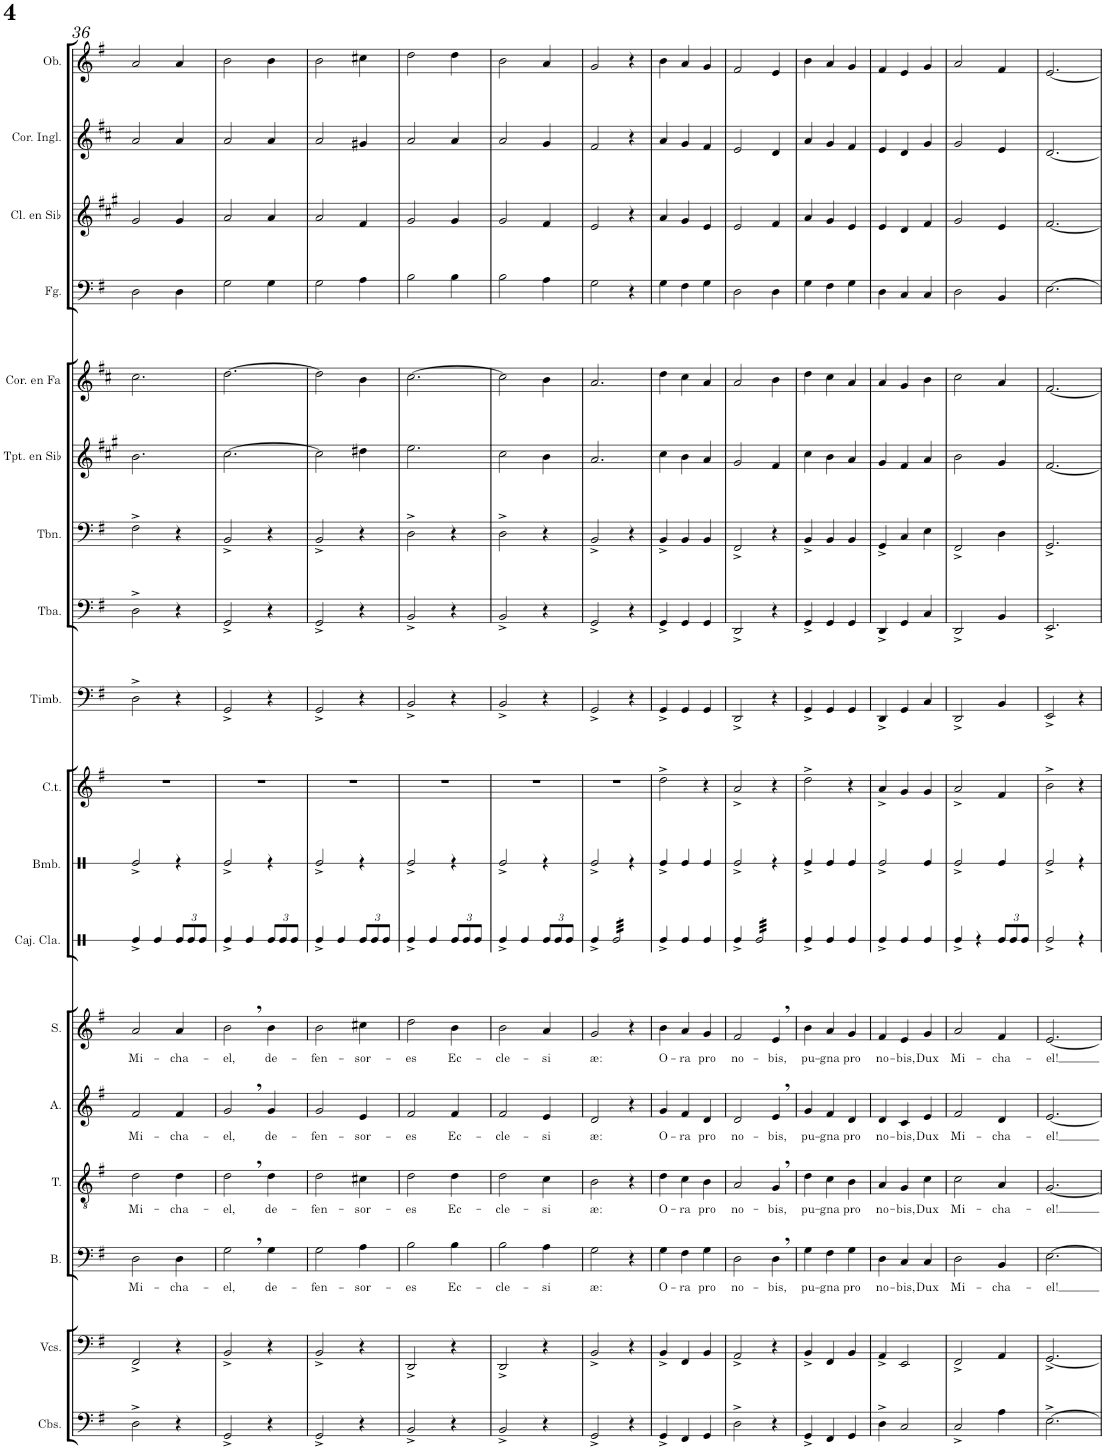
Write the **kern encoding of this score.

**kern	**kern	**kern	**text	**kern	**text	**kern	**text	**kern	**text	**kern	**kern	**kern	**kern	**kern	**kern	**kern	**kern	**kern	**kern	**kern	**kern
*part18	*part17	*part16	*part16	*part15	*part15	*part14	*part14	*part13	*part13	*part12	*part11	*part10	*part9	*part8	*part7	*part6	*part5	*part4	*part3	*part2	*part1
*staff18	*staff17	*staff16	*staff16	*staff15	*staff15	*staff14	*staff14	*staff13	*staff13	*staff12	*staff11	*staff10	*staff9	*staff8	*staff7	*staff6	*staff5	*staff4	*staff3	*staff2	*staff1
*I"Contrabajos	*I"Violonchelos	*I"Bajo	*	*I"Tenor	*	*I"Alto	*	*I"Soprano	*	*I"Caja clara	*I"Bombo	*I"Campanas tubulares	*I"Timbales	*I"Tuba	*I"Trombón	*I"Trompeta en Sib	*I"Corno en Fa	*I"Fagot	*I"Clarinete en Sib	*I"Corno inglés	*I"Oboe
*I'Cbs.	*I'Vcs.	*I'B.	*	*I'T.	*	*I'A.	*	*I'S.	*	*I'Caj. Cla.	*I'Bmb.	*I'C.t.	*I'Timb.	*I'Tba.	*I'Tbn.	*I'Tpt. en Sib	*I'Cor. en Fa	*I'Fg.	*I'Cl. en Sib	*I'Cor. Ingl.	*I'Ob.
!!LO:PB:g=z
*clefF4	*clefF4	*clefF4	*	*clefGv2	*	*clefG2	*	*clefG2	*	*clefX	*clefX	*clefG2	*clefF4	*clefF4	*clefF4	*clefG2	*clefG2	*clefF4	*clefG2	*clefG2	*clefG2
*Trd7c12	*	*	*	*	*	*	*	*	*	*	*	*	*	*	*	*Trd1c2	*Trd4c7	*	*Trd1c2	*Trd4c7	*
*k[f#]	*k[f#]	*k[f#]	*	*k[f#]	*	*k[f#]	*	*k[f#]	*	*k[]	*k[]	*k[f#]	*k[f#]	*k[f#]	*k[f#]	*k[f#c#g#]	*k[f#c#]	*k[f#]	*k[f#c#g#]	*k[f#c#]	*k[f#]
*M3/4	*M3/4	*M3/4	*	*M3/4	*	*M3/4	*	*M3/4	*	*M3/4	*M3/4	*M3/4	*M3/4	*M3/4	*M3/4	*M3/4	*M3/4	*M3/4	*M3/4	*M3/4	*M3/4
=36	=36	=36	=36	=36	=36	=36	=36	=36	=36	=36	=36	=36	=36	=36	=36	=36	=36	=36	=36	=36	=36
!	!	!	!LO:LY:b	!	!LO:LY:b	!	!LO:LY:b	!	!LO:LY:b	!	!	!	!	!	!	!	!	!	!	!	!
2D^\	2FF#^/	2D\	Mi-	2d\	Mi-	2f#/	Mi-	2a/	Mi-	4Re^/	2Re^/	2.r	2D^\	2D^\	2F#^\	2.b\	2.cc#\	2D\	2g#/	2a/	2a/
.	.	.	.	.	.	.	.	.	.	4Re/	.	.	.	.	.	.	.	.	.	.	.
!	!	!	!LO:LY:b	!	!LO:LY:b	!	!LO:LY:b	!	!LO:LY:b	!	!	!	!	!	!	!	!	!	!	!	!
*	*	*	*	*	*	*	*	*	*	*Xbrackettup	*	*	*	*	*	*	*	*	*	*	*
4r	4r	4D\	-cha-	4d\	-cha-	4f#/	-cha-	4a/	-cha-	12Re/L	4r	.	4r	4r	4r	.	.	4D\	4g#/	4a/	4a/
.	.	.	.	.	.	.	.	.	.	12Re/	.	.	.	.	.	.	.	.	.	.	.
.	.	.	.	.	.	.	.	.	.	12Re/J	.	.	.	.	.	.	.	.	.	.	.
=37	=37	=37	=37	=37	=37	=37	=37	=37	=37	=37	=37	=37	=37	=37	=37	=37	=37	=37	=37	=37	=37
!	!	!	!LO:LY:b	!	!LO:LY:b	!	!LO:LY:b	!	!LO:LY:b	!	!	!	!	!	!	!	!	!	!	!	!
2GG^/	2BB^/	2G,\	-el,	2d,\	-el,	2g,/	-el,	2b,\	-el,	4Re^/	2Re^/	2.r	2GG^/	2GG^/	2BB^/	[2.cc#\	[2.dd\	2G\	2a/	2a/	2b\
.	.	.	.	.	.	.	.	.	.	4Re/	.	.	.	.	.	.	.	.	.	.	.
!	!	!	!LO:LY:b	!	!LO:LY:b	!	!LO:LY:b	!	!LO:LY:b	!	!	!	!	!	!	!	!	!	!	!	!
4r	4r	4G\	de-	4d\	de-	4g/	de-	4b\	de-	12Re/L	4r	.	4r	4r	4r	.	.	4G\	4a/	4a/	4b\
.	.	.	.	.	.	.	.	.	.	12Re/	.	.	.	.	.	.	.	.	.	.	.
.	.	.	.	.	.	.	.	.	.	12Re/J	.	.	.	.	.	.	.	.	.	.	.
=38	=38	=38	=38	=38	=38	=38	=38	=38	=38	=38	=38	=38	=38	=38	=38	=38	=38	=38	=38	=38	=38
!	!	!	!LO:LY:b	!	!LO:LY:b	!	!LO:LY:b	!	!LO:LY:b	!	!	!	!	!	!	!	!	!	!	!	!
2GG^/	2BB^/	2G\	-fen-	2d\	-fen-	2g/	-fen-	2b\	-fen-	4Re^/	2Re^/	2.r	2GG^/	2GG^/	2BB^/	2cc#\]	2dd\]	2G\	2a/	2a/	2b\
.	.	.	.	.	.	.	.	.	.	4Re/	.	.	.	.	.	.	.	.	.	.	.
!	!	!	!LO:LY:b	!	!LO:LY:b	!	!LO:LY:b	!	!LO:LY:b	!	!	!	!	!	!	!	!	!	!	!	!
4r	4r	4A\	-sor-	4c#X\	-sor-	4e/	-sor-	4cc#X\	-sor-	12Re/L	4r	.	4r	4r	4r	4dd#X\	4b\	4A\	4f#/	4g#X/	4cc#X\
.	.	.	.	.	.	.	.	.	.	12Re/	.	.	.	.	.	.	.	.	.	.	.
.	.	.	.	.	.	.	.	.	.	12Re/J	.	.	.	.	.	.	.	.	.	.	.
=39	=39	=39	=39	=39	=39	=39	=39	=39	=39	=39	=39	=39	=39	=39	=39	=39	=39	=39	=39	=39	=39
!	!	!	!LO:LY:b	!	!LO:LY:b	!	!LO:LY:b	!	!LO:LY:b	!	!	!	!	!	!	!	!	!	!	!	!
2BB^/	2DD^/	2B\	-es	2d\	-es	2f#/	-es	2dd\	-es	4Re^/	2Re^/	2.r	2BB^/	2BB^/	2D^\	2.ee\	[2.cc#\	2B\	2g#/	2a/	2dd\
.	.	.	.	.	.	.	.	.	.	4Re/	.	.	.	.	.	.	.	.	.	.	.
!	!	!	!LO:LY:b	!	!LO:LY:b	!	!LO:LY:b	!	!LO:LY:b	!	!	!	!	!	!	!	!	!	!	!	!
4r	4r	4B\	Ec-	4d\	Ec-	4f#/	Ec-	4b\	Ec-	12Re/L	4r	.	4r	4r	4r	.	.	4B\	4g#/	4a/	4dd\
.	.	.	.	.	.	.	.	.	.	12Re/	.	.	.	.	.	.	.	.	.	.	.
.	.	.	.	.	.	.	.	.	.	12Re/J	.	.	.	.	.	.	.	.	.	.	.
=40	=40	=40	=40	=40	=40	=40	=40	=40	=40	=40	=40	=40	=40	=40	=40	=40	=40	=40	=40	=40	=40
!	!	!	!LO:LY:b	!	!LO:LY:b	!	!LO:LY:b	!	!LO:LY:b	!	!	!	!	!	!	!	!	!	!	!	!
2BB^/	2DD^/	2B\	-cle-	2d\	-cle-	2f#/	-cle-	2b\	-cle-	4Re^/	2Re^/	2.r	2BB^/	2BB^/	2D^\	2cc#\	2cc#\]	2B\	2g#/	2a/	2b\
.	.	.	.	.	.	.	.	.	.	4Re/	.	.	.	.	.	.	.	.	.	.	.
!	!	!	!LO:LY:b	!	!LO:LY:b	!	!LO:LY:b	!	!LO:LY:b	!	!	!	!	!	!	!	!	!	!	!	!
4r	4r	4A\	-si	4c\	-si	4e/	-si	4a/	-si	12Re/L	4r	.	4r	4r	4r	4b\	4b\	4A\	4f#/	4g/	4a/
.	.	.	.	.	.	.	.	.	.	12Re/	.	.	.	.	.	.	.	.	.	.	.
.	.	.	.	.	.	.	.	.	.	12Re/J	.	.	.	.	.	.	.	.	.	.	.
=41	=41	=41	=41	=41	=41	=41	=41	=41	=41	=41	=41	=41	=41	=41	=41	=41	=41	=41	=41	=41	=41
!	!	!	!LO:LY:b	!	!LO:LY:b	!	!LO:LY:b	!	!LO:LY:b	!	!	!	!	!	!	!	!	!	!	!	!
2GG^/	2BB^/	2G\	-æ:	2B\	-æ:	2d/	-æ:	2g/	-æ:	4Re^/	2Re^/	2.r	2GG^/	2GG^/	2BB^/	2.a/	2.a/	2G\	2e/	2f#/	2g/
*	*	*	*	*	*	*	*	*	*	*tremolo	*	*	*	*	*	*	*	*	*	*	*
.	.	.	.	.	.	.	.	.	.	32Re/LLL	.	.	.	.	.	.	.	.	.	.	.
.	.	.	.	.	.	.	.	.	.	32Re/	.	.	.	.	.	.	.	.	.	.	.
.	.	.	.	.	.	.	.	.	.	32Re/	.	.	.	.	.	.	.	.	.	.	.
.	.	.	.	.	.	.	.	.	.	32Re/	.	.	.	.	.	.	.	.	.	.	.
.	.	.	.	.	.	.	.	.	.	32Re/	.	.	.	.	.	.	.	.	.	.	.
.	.	.	.	.	.	.	.	.	.	32Re/	.	.	.	.	.	.	.	.	.	.	.
.	.	.	.	.	.	.	.	.	.	32Re/	.	.	.	.	.	.	.	.	.	.	.
.	.	.	.	.	.	.	.	.	.	32Re/	.	.	.	.	.	.	.	.	.	.	.
4r	4r	4r	.	4r	.	4r	.	4r	.	32Re/	4r	.	4r	4r	4r	.	.	4r	4r	4r	4r
.	.	.	.	.	.	.	.	.	.	32Re/	.	.	.	.	.	.	.	.	.	.	.
.	.	.	.	.	.	.	.	.	.	32Re/	.	.	.	.	.	.	.	.	.	.	.
.	.	.	.	.	.	.	.	.	.	32Re/	.	.	.	.	.	.	.	.	.	.	.
.	.	.	.	.	.	.	.	.	.	32Re/	.	.	.	.	.	.	.	.	.	.	.
.	.	.	.	.	.	.	.	.	.	32Re/	.	.	.	.	.	.	.	.	.	.	.
.	.	.	.	.	.	.	.	.	.	32Re/	.	.	.	.	.	.	.	.	.	.	.
.	.	.	.	.	.	.	.	.	.	32Re/JJJ	.	.	.	.	.	.	.	.	.	.	.
*	*	*	*	*	*	*	*	*	*	*Xtremolo	*	*	*	*	*	*	*	*	*	*	*
=42	=42	=42	=42	=42	=42	=42	=42	=42	=42	=42	=42	=42	=42	=42	=42	=42	=42	=42	=42	=42	=42
!	!	!	!LO:LY:b	!	!LO:LY:b	!	!LO:LY:b	!	!LO:LY:b	!	!	!	!	!	!	!	!	!	!	!	!
4GG^/	4BB^/	4G\	O-	4d\	O-	4g/	O-	4b\	O-	4Re^/	4Re^/	2dd^\	4GG^/	4GG^/	4BB^/	4cc#\	4dd\	4G\	4a/	4a/	4b\
!	!	!	!LO:LY:b	!	!LO:LY:b	!	!LO:LY:b	!	!LO:LY:b	!	!	!	!	!	!	!	!	!	!	!	!
4FF#/	4FF#/	4F#\	-ra	4c\	-ra	4f#/	-ra	4a/	-ra	4Re/	4Re/	.	4GG/	4GG/	4BB/	4b\	4cc#\	4F#\	4g#/	4g/	4a/
!	!	!	!LO:LY:b	!	!LO:LY:b	!	!LO:LY:b	!	!LO:LY:b	!	!	!	!	!	!	!	!	!	!	!	!
4GG/	4BB/	4G\	pro	4B\	pro	4d/	pro	4g/	pro	4Re/	4Re/	4r	4GG/	4GG/	4BB/	4a/	4a/	4G\	4e/	4f#/	4g/
=43	=43	=43	=43	=43	=43	=43	=43	=43	=43	=43	=43	=43	=43	=43	=43	=43	=43	=43	=43	=43	=43
!	!	!	!LO:LY:b	!	!LO:LY:b	!	!LO:LY:b	!	!LO:LY:b	!	!	!	!	!	!	!	!	!	!	!	!
2D^\	2AA^/	2D\	no-	2A/	no-	2d/	no-	2f#/	no-	4Re^/	2Re^/	2a^/	2DD^/	2DD^/	2FF#^/	2g#/	2a/	2D\	2e/	2e/	2f#/
*	*	*	*	*	*	*	*	*	*	*tremolo	*	*	*	*	*	*	*	*	*	*	*
.	.	.	.	.	.	.	.	.	.	32Re/LLL	.	.	.	.	.	.	.	.	.	.	.
.	.	.	.	.	.	.	.	.	.	32Re/	.	.	.	.	.	.	.	.	.	.	.
.	.	.	.	.	.	.	.	.	.	32Re/	.	.	.	.	.	.	.	.	.	.	.
.	.	.	.	.	.	.	.	.	.	32Re/	.	.	.	.	.	.	.	.	.	.	.
.	.	.	.	.	.	.	.	.	.	32Re/	.	.	.	.	.	.	.	.	.	.	.
.	.	.	.	.	.	.	.	.	.	32Re/	.	.	.	.	.	.	.	.	.	.	.
.	.	.	.	.	.	.	.	.	.	32Re/	.	.	.	.	.	.	.	.	.	.	.
.	.	.	.	.	.	.	.	.	.	32Re/	.	.	.	.	.	.	.	.	.	.	.
!	!	!	!LO:LY:b	!	!LO:LY:b	!	!LO:LY:b	!	!LO:LY:b	!	!	!	!	!	!	!	!	!	!	!	!
4r	4r	4D,\	-bis,	4G,/	-bis,	4e,/	-bis,	4e,/	-bis,	32Re/	4r	4r	4r	4r	4r	4f#/	4b\	4D\	4f#/	4d/	4e/
.	.	.	.	.	.	.	.	.	.	32Re/	.	.	.	.	.	.	.	.	.	.	.
.	.	.	.	.	.	.	.	.	.	32Re/	.	.	.	.	.	.	.	.	.	.	.
.	.	.	.	.	.	.	.	.	.	32Re/	.	.	.	.	.	.	.	.	.	.	.
.	.	.	.	.	.	.	.	.	.	32Re/	.	.	.	.	.	.	.	.	.	.	.
.	.	.	.	.	.	.	.	.	.	32Re/	.	.	.	.	.	.	.	.	.	.	.
.	.	.	.	.	.	.	.	.	.	32Re/	.	.	.	.	.	.	.	.	.	.	.
.	.	.	.	.	.	.	.	.	.	32Re/JJJ	.	.	.	.	.	.	.	.	.	.	.
*	*	*	*	*	*	*	*	*	*	*Xtremolo	*	*	*	*	*	*	*	*	*	*	*
=44	=44	=44	=44	=44	=44	=44	=44	=44	=44	=44	=44	=44	=44	=44	=44	=44	=44	=44	=44	=44	=44
!	!	!	!LO:LY:b	!	!LO:LY:b	!	!LO:LY:b	!	!LO:LY:b	!	!	!	!	!	!	!	!	!	!	!	!
4GG^/	4BB^/	4G\	pu-	4d\	pu-	4g/	pu-	4b\	pu-	4Re^/	4Re^/	2dd^\	4GG^/	4GG^/	4BB^/	4cc#\	4dd\	4G\	4a/	4a/	4b\
!	!	!	!LO:LY:b	!	!LO:LY:b	!	!LO:LY:b	!	!LO:LY:b	!	!	!	!	!	!	!	!	!	!	!	!
4FF#/	4FF#/	4F#\	-gna	4c\	-gna	4f#/	-gna	4a/	-gna	4Re/	4Re/	.	4GG/	4GG/	4BB/	4b\	4cc#\	4F#\	4g#/	4g/	4a/
!	!	!	!LO:LY:b	!	!LO:LY:b	!	!LO:LY:b	!	!LO:LY:b	!	!	!	!	!	!	!	!	!	!	!	!
4GG/	4BB/	4G\	pro	4B\	pro	4d/	pro	4g/	pro	4Re/	4Re/	4r	4GG/	4GG/	4BB/	4a/	4a/	4G\	4e/	4f#/	4g/
=45	=45	=45	=45	=45	=45	=45	=45	=45	=45	=45	=45	=45	=45	=45	=45	=45	=45	=45	=45	=45	=45
!	!	!	!LO:LY:b	!	!LO:LY:b	!	!LO:LY:b	!	!LO:LY:b	!	!	!	!	!	!	!	!	!	!	!	!
4D^\	4AA^/	4D\	no-	4A/	no-	4d/	no-	4f#/	no-	4Re^/	2Re^/	4a^/	4DD^/	4DD^/	4GG^/	4g#/	4a/	4D\	4e/	4e/	4f#/
!	!	!	!LO:LY:b	!	!LO:LY:b	!	!LO:LY:b	!	!LO:LY:b	!	!	!	!	!	!	!	!	!	!	!	!
2C/	2EE/	4C/	-bis,	4G/	-bis,	4c/	-bis,	4e/	-bis,	4Re/	.	4g/	4GG/	4GG/	4C/	4f#/	4g/	4C/	4d/	4d/	4e/
!	!	!	!LO:LY:b	!	!LO:LY:b	!	!LO:LY:b	!	!LO:LY:b	!	!	!	!	!	!	!	!	!	!	!	!
.	.	4C/	Dux	4c\	Dux	4e/	Dux	4g/	Dux	4Re/	4Re/	4g/	4C/	4C/	4E\	4a/	4b\	4C/	4f#/	4g/	4g/
=46	=46	=46	=46	=46	=46	=46	=46	=46	=46	=46	=46	=46	=46	=46	=46	=46	=46	=46	=46	=46	=46
!	!	!	!LO:LY:b	!	!LO:LY:b	!	!LO:LY:b	!	!LO:LY:b	!	!	!	!	!	!	!	!	!	!	!	!
2C^/	2FF#^/	2D\	Mi-	2c\	Mi-	2f#/	Mi-	2a/	Mi-	4Re^/	2Re^/	2a^/	2DD^/	2DD^/	2FF#^/	2b\	2cc#\	2D\	2g#/	2g/	2a/
.	.	.	.	.	.	.	.	.	.	4r	.	.	.	.	.	.	.	.	.	.	.
!	!	!	!LO:LY:b	!	!LO:LY:b	!	!LO:LY:b	!	!LO:LY:b	!	!	!	!	!	!	!	!	!	!	!	!
4A\	4AA/	4BB/	-cha-	4A/	-cha-	4d/	-cha-	4f#/	-cha-	12Re/L	4Re/	4f#/	4BB/	4BB/	4D\	4g#/	4a/	4BB/	4e/	4e/	4f#/
.	.	.	.	.	.	.	.	.	.	12Re/	.	.	.	.	.	.	.	.	.	.	.
.	.	.	.	.	.	.	.	.	.	12Re/J	.	.	.	.	.	.	.	.	.	.	.
=47	=47	=47	=47	=47	=47	=47	=47	=47	=47	=47	=47	=47	=47	=47	=47	=47	=47	=47	=47	=47	=47
!	!	!	!LO:LY:b	!	!LO:LY:b	!	!LO:LY:b	!	!LO:LY:b	!	!	!	!	!	!	!	!	!	!	!	!
[2.E^\	[2.GG^/	[2.E\	-el!	[2.G/	-el!	[2.e/	-el!	[2.e/	-el!	2Re^/	2Re^/	2b^\	2EE^/	2.EE^/	2.GG^/	[2.f#/	[2.f#/	[2.E\	[2.f#/	[2.d/	[2.e/
.	.	.	.	.	.	.	.	.	.	4r	4r	4r	4r	.	.	.	.	.	.	.	.
=	=	=	=	=	=	=	=	=	=	=	=	=	=	=	=	=	=	=	=	=	=
*-	*-	*-	*-	*-	*-	*-	*-	*-	*-	*-	*-	*-	*-	*-	*-	*-	*-	*-	*-	*-	*-
